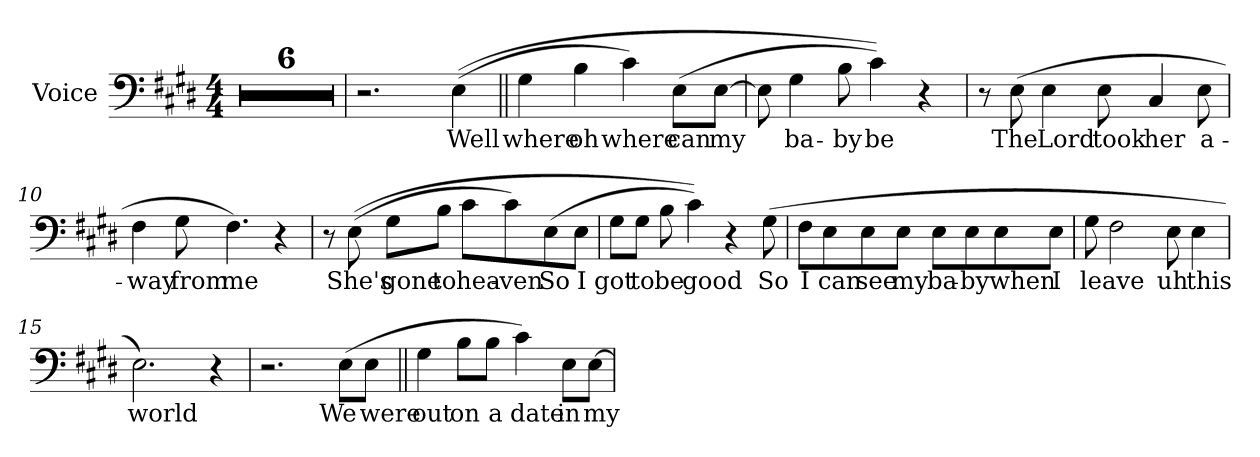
**kern	**text
*part1	*part1
*staff1	*staff1
*I"Voice	*
*I'Voice	*
!!LO:PB:g=z
*clefF4	*
*k[f#c#g#d#]	*
*E:	*
*M4/4	*
=	=
1r;<	.
=1	=1
1r	.
=2	=2
1r	.
=3	=3
1r	.
=4	=4
1r	.
=5	=5
1r	.
=6	=6
2.r	.
!	!LO:LY:b:color=#000000
((4Ei\	Well
=7||	=7||
!	!LO:LY:b:color=#000000
4G#i\	where
!	!LO:LY:b:color=#000000
4Bi\	oh
!	!LO:LY:b:color=#000000
4c#i\)	where
!	!LO:LY:b:color=#000000
(8Ei\L	can
!	!LO:LY:b:color=#000000
[8Ei\J	my
!!LO:LB:g=z
=8	=8
8Ei\]	.
!	!LO:LY:b:color=#000000
4G#i\	ba-
!	!LO:LY:b:color=#000000
8Bi\	-by
!	!LO:LY:b:color=#000000
4c#i\))	be
4r	.
=9	=9
8r	.
!	!LO:LY:b:color=#000000
(8Ei\	The
!	!LO:LY:b:color=#000000
4Ei\	Lord
!	!LO:LY:b:color=#000000
8Ei\	took
!	!LO:LY:b:color=#000000
4C#i/	her
!	!LO:LY:b:color=#000000
8Ei\	a-
=10	=10
!	!LO:LY:b:color=#000000
4F#i\	-way
!	!LO:LY:b:color=#000000
8G#i\	from
!	!LO:LY:b:color=#000000
4.F#i\)	me
4r	.
=11	=11
8r	.
!	!LO:LY:b:color=#000000
((8Ei\	She's
!	!LO:LY:b:color=#000000
8G#i\L	gone
!	!LO:LY:b:color=#000000
8Bi\J	to
!	!LO:LY:b:color=#000000
8c#i\L	hea-
!	!LO:LY:b:color=#000000
8c#i\)	-ven
!	!LO:LY:b:color=#000000
(8Ei\	So
!	!LO:LY:b:color=#000000
8Ei\J	I
!!LO:LB:g=z
=12	=12
!	!LO:LY:b:color=#000000
8G#i\L	got
!	!LO:LY:b:color=#000000
8G#i\J	to
!	!LO:LY:b:color=#000000
8Bi\	be
!	!LO:LY:b:color=#000000
4c#i\))	good
4r	.
!	!LO:LY:b:color=#000000
(8G#i\	So
=13	=13
!	!LO:LY:b:color=#000000
8F#i\L	I
!	!LO:LY:b:color=#000000
8Ei\	can
!	!LO:LY:b:color=#000000
8Ei\	see
!	!LO:LY:b:color=#000000
8Ei\J	my
!	!LO:LY:b:color=#000000
8Ei\L	ba-
!	!LO:LY:b:color=#000000
8Ei\	-by
!	!LO:LY:b:color=#000000
8Ei\	when
!	!LO:LY:b:color=#000000
8Ei\J	I
=14	=14
!	!LO:LY:b:color=#000000
8G#i\	leave
2F#i\	.
!	!LO:LY:b:color=#000000
8Ei\	uh
!	!LO:LY:b:color=#000000
4Ei\	this
=15	=15
!	!LO:LY:b:color=#000000
2.Ei\)	world
4r	.
=16	=16
2.r	.
!	!LO:LY:b:color=#000000
(8Ei\L	We
!	!LO:LY:b:color=#000000
8Ei\J	were
!!LO:LB:g=z
=17||	=17||
!	!LO:LY:b:color=#000000
4G#i\	out
!	!LO:LY:b:color=#000000
8Bi\L	on
!	!LO:LY:b:color=#000000
8Bi\J	a
!	!LO:LY:b:color=#000000
4c#i\)	date
!	!LO:LY:b:color=#000000
8Ei\L	in
!	!LO:LY:b:color=#000000
[8Ei\J	my
=	=
*-	*-
